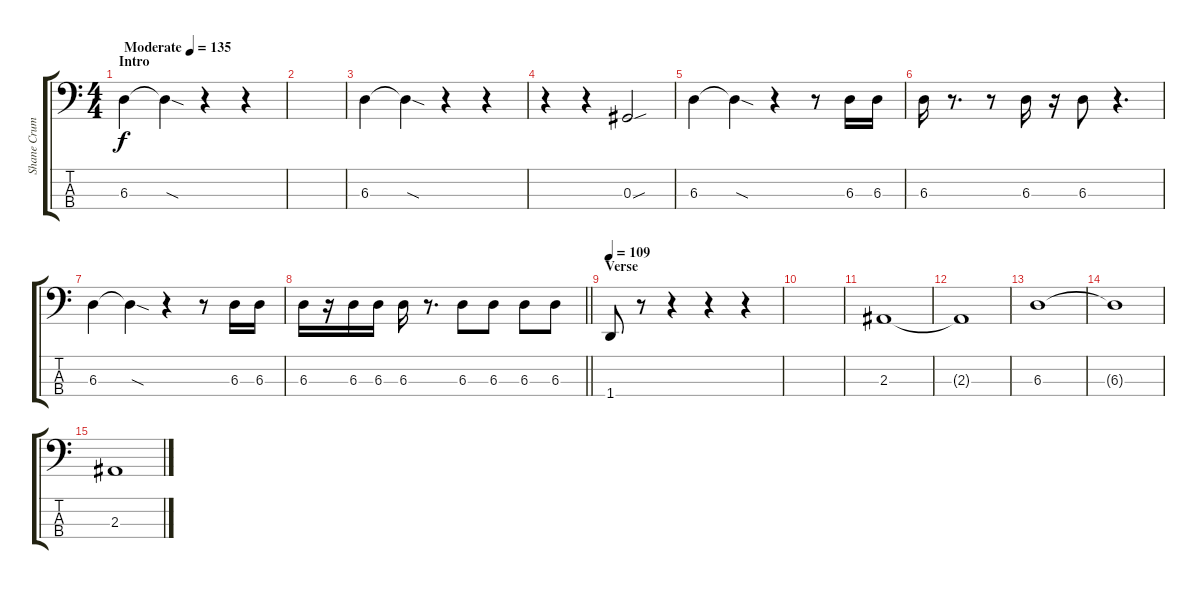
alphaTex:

\track ("Shane Crump - Bass" "Shane Crum") {instrument electricbassfinger}
\staff {score tabs}
\tuning (Gb2 Db2 Ab1 Db1) {hide}
\ts (4 4)
\section ("" "Intro")
\tempo (135 "Moderate")
\clef f4
\ks c
6.3.4{dy f instrument electricbassfinger} 6.3{sod t}.4 r.4 r.4 |
|
6.3.4 6.3{sod t}.4 r.4 r.4 |
r.4 r.4 0.3{sou}.2 |
6.3.4 6.3{sod t}.4 r.4 r.8 6.3.16 6.3.16 |
6.3.16 r.8{d} r.8 6.3.16 r.16 6.3.8 r.4{d} |
6.3.4 6.3{sod t}.4 r.4 r.8 6.3.16 6.3.16 |
\barLineRight lightlight
6.3.16 r.16 6.3.16 6.3.16 6.3.16 r.8{d} 6.3.8 6.3.8 6.3.8 6.3.8 |
\section ("" "Verse")
\tempo 109
1.4.8 r.8 r.4 r.4 r.4 |
|
2.3.1 |
2.3{t}.1 |
6.3.1 |
6.3{t}.1 |
2.3.1
